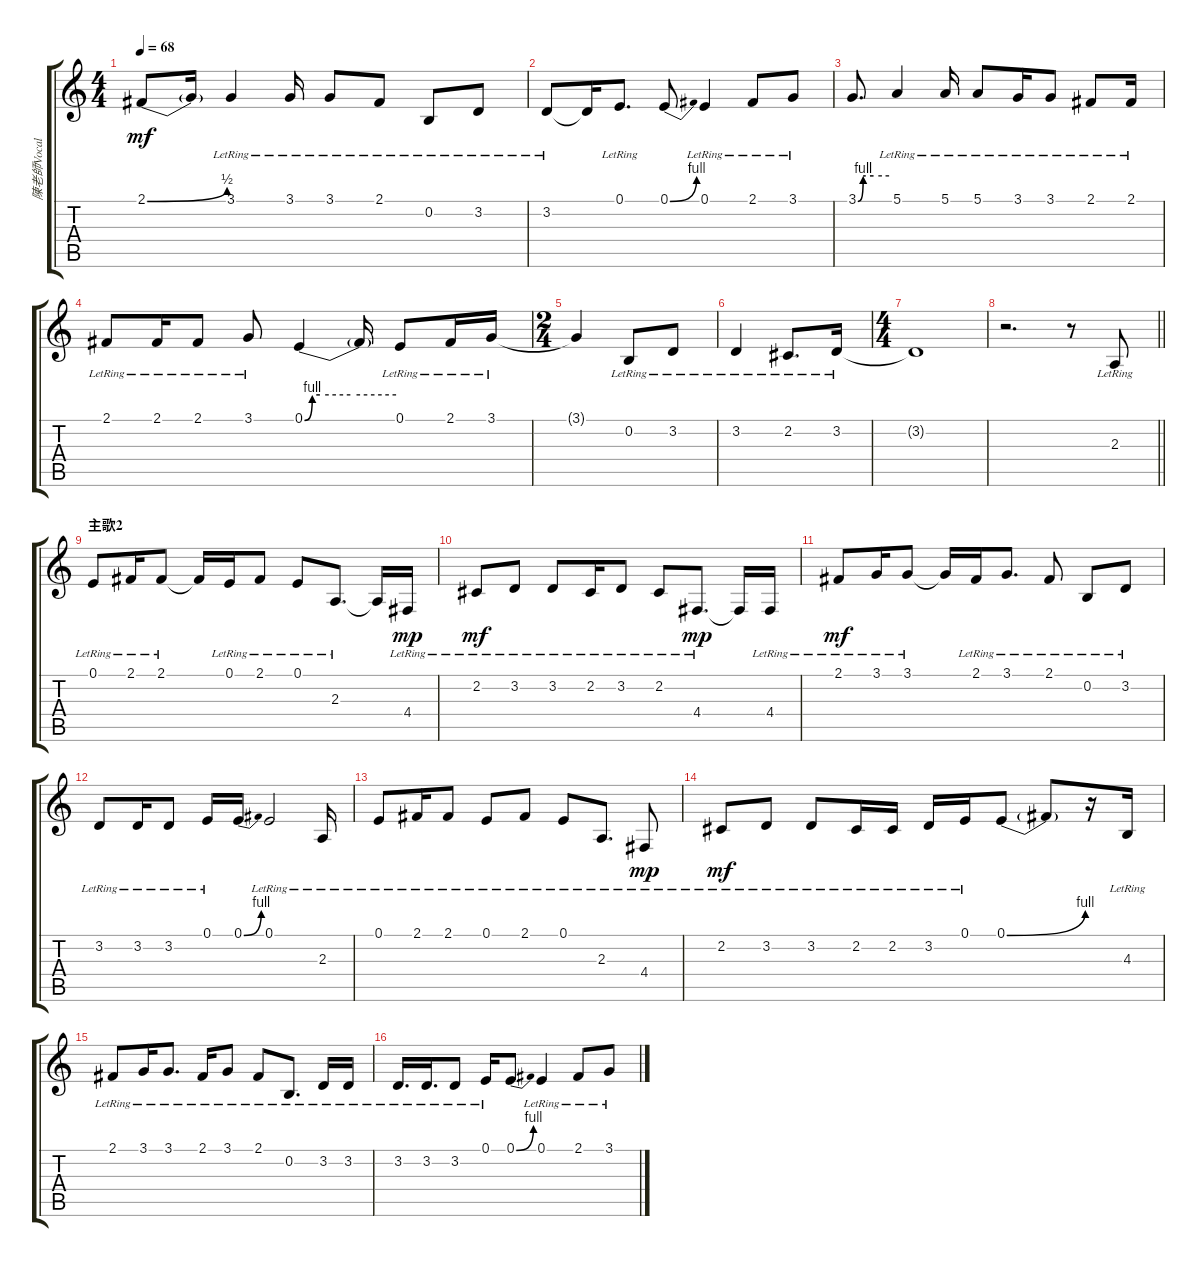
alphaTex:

\track ("陳老師Vocal" "陳老師Vocal") {instrument acousticgrandpiano}
\staff {score tabs}
\tuning (E4 B3 G3 D3 A2 E2) {hide}
\ts (4 4)
\tempo 68
\clef g2
\ks c
2.1{be (bend 0 0 60 2)}.8{dy mf} 2.1{t}.16 3.1{lr}.4 3.1{lr}.16 3.1{lr}.8 2.1{lr}.8 0.2{lr}.8 3.2{lr}.8 |
3.2{lr}.8 3.2{t}.16 0.1{lr}.8{d} 0.1{be (bend 0 0 60 4)}.8 0.1{lr}.4 2.1{lr}.8 3.1{lr}.8 |
3.1{be (custom 0 0 10 4 15 4 30 4 60 4)}.8{d} 5.1{lr}.4 5.1{lr}.16 5.1{lr}.8 3.1{lr}.16 3.1{lr}.8 2.1{lr}.8 2.1{lr}.16 |
2.1{lr}.8 2.1{lr}.16 2.1{lr}.8 3.1{lr}.8 0.1{be (custom 0 0 5 4 10 4 30 4 60 4)}.4 0.1{t}.16 0.1{lr}.8 2.1{lr}.16 3.1{lr}.16 |
\ts (2 4)
3.1{t}.4 0.2{lr}.8 3.2{lr}.8 |
3.2{lr}.4 2.2{lr}.8{d} 3.2{lr}.16 |
\ts (4 4)
3.2{t}.1 |
\barLineRight lightlight
r.2{d} r.8 2.3{lr}.8 |
\section ("" "主歌2")
0.1{lr}.8 2.1{lr}.16 2.1{lr}.8 2.1{t}.16 0.1{lr}.16 2.1{lr}.8 0.1{lr}.8 2.3{lr}.8{d} 2.3{t}.16 4.4{lr}.16{dy mp} |
2.2{lr}.8{dy mf} 3.2{lr}.8 3.2{lr}.8 2.2{lr}.16 3.2{lr}.8 2.2{lr}.8 4.4{lr}.8{d dy mp} 4.4{t}.16 4.4{lr}.16 |
2.1{lr}.8{dy mf} 3.1{lr}.16 3.1{lr}.8 3.1{t}.16 2.1{lr}.16 3.1{lr}.8{d} 2.1{lr}.8 0.2{lr}.8 3.2{lr}.8 |
3.2{lr}.8 3.2{lr}.16 3.2{lr}.8 0.1{lr}.16 0.1{be (bend 0 0 60 4)}.16 0.1{lr}.2 2.3{lr}.16 |
0.1{lr}.8 2.1{lr}.16 2.1{lr}.8 0.1{lr}.8 2.1{lr}.8 0.1{lr}.8 2.3{lr}.8{d} 4.4{lr}.8{dy mp} |
2.2{lr}.8{dy mf} 3.2{lr}.8 3.2{lr}.8 2.2{lr}.16 2.2{lr}.16 3.2{lr}.16 0.1{lr}.16 0.1{be (bend 0 0 60 4)}.8 0.1{t}.8 r.16 4.3{lr}.16 |
2.1{lr}.8 3.1{lr}.16 3.1{lr}.8{d} 2.1{lr}.16 3.1{lr}.8 2.1{lr}.8 0.2{lr}.8{d} 3.2{lr}.16 3.2{lr}.16 |
3.2{lr}.16{d} 3.2{lr}.16{d} 3.2{lr}.8 0.1{lr}.16 0.1{be (bend 0 0 60 4)}.8 0.1{lr}.4 2.1{lr}.8 3.1{lr}.8
